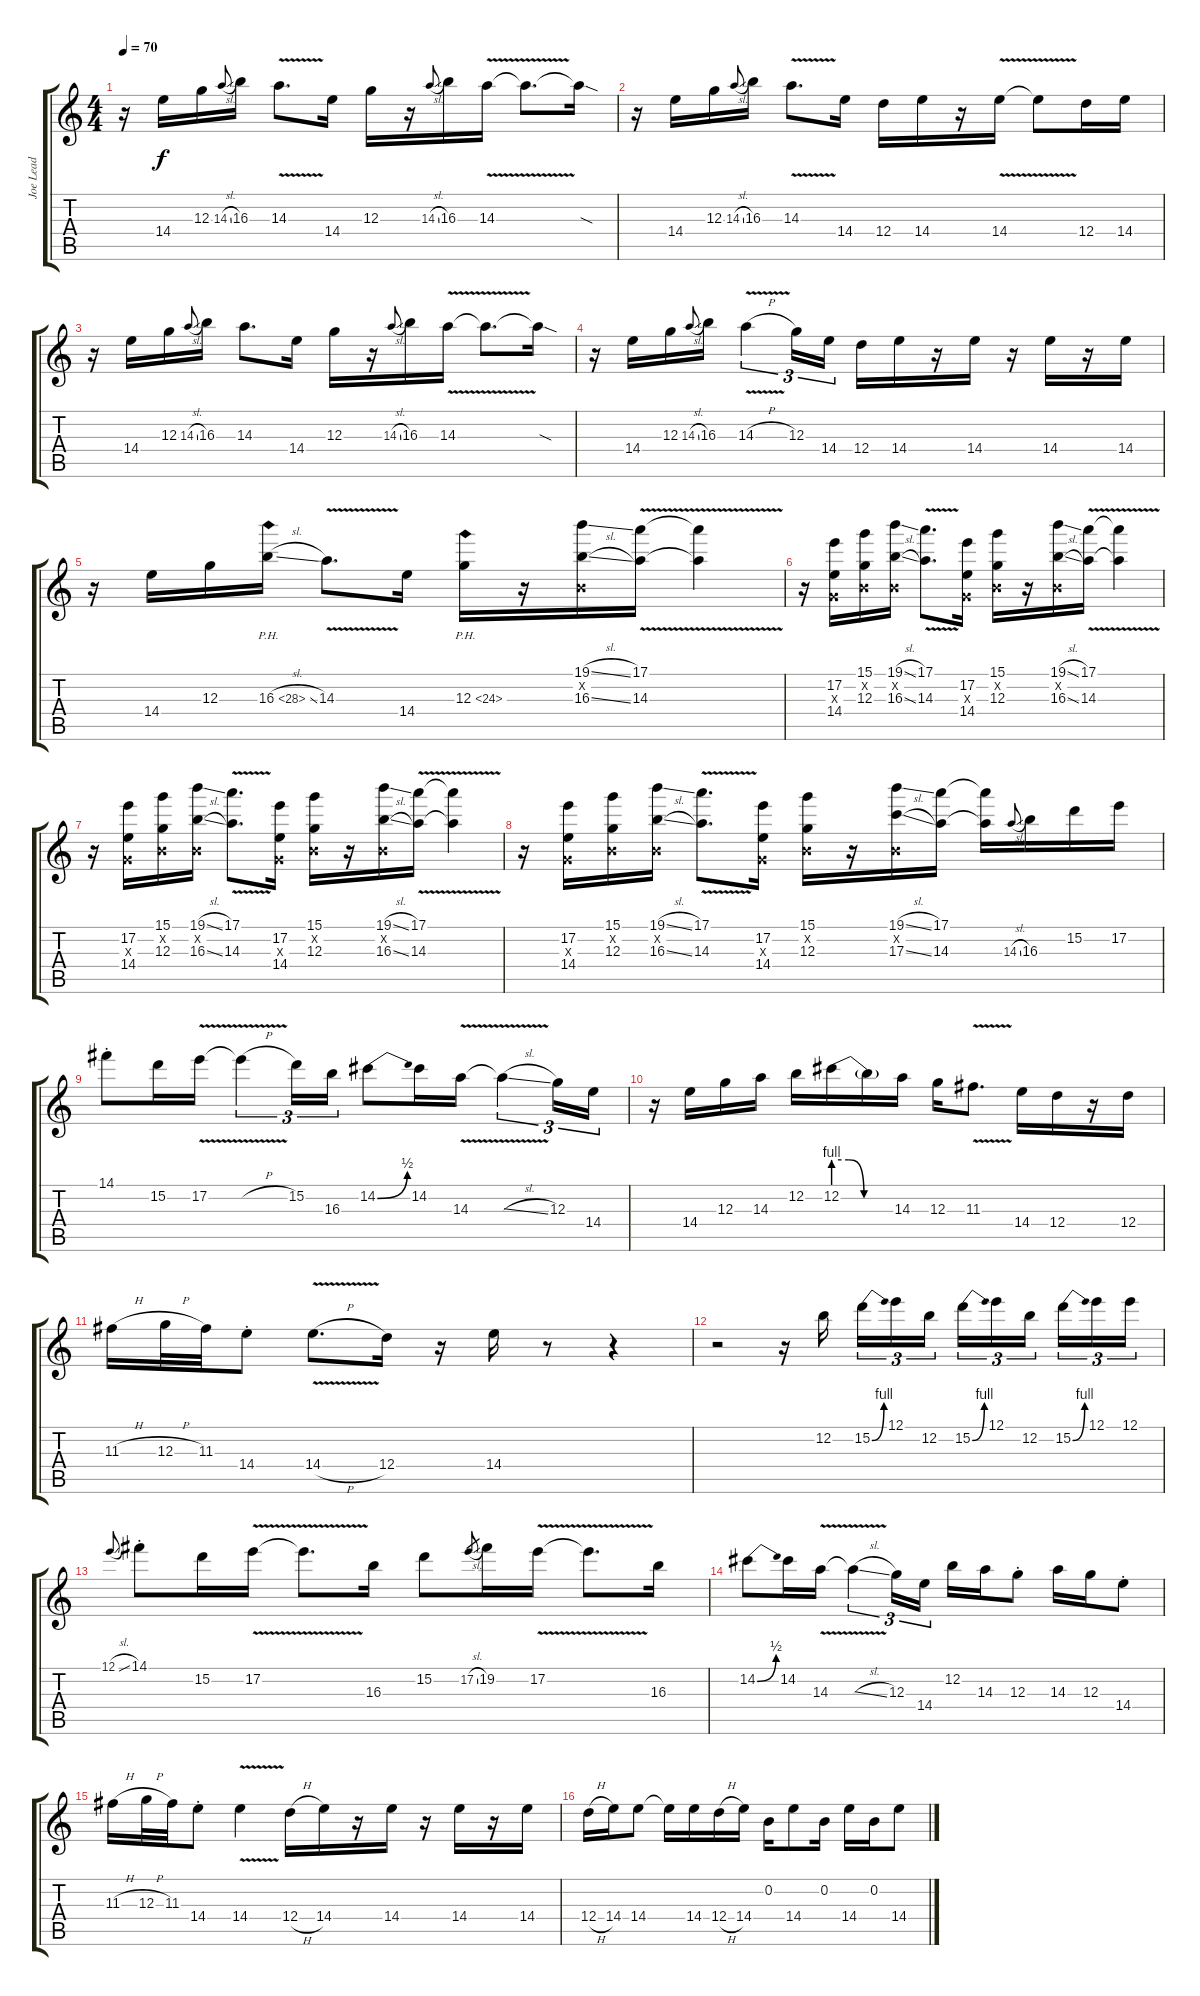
\track ("Joe Lead" "Joe Lead") {instrument distortionguitar}
\staff {score tabs}
\tuning (E4 B3 G3 D3 A2 E2) {hide}
\ts (4 4)
\tempo 70
\clef g2
\ks c
r.16{dy f} 14.4.16 12.3.16 14.3{sl}.8{gr onbeat} 16.3.16 14.3{v}.8{d} 14.4.16 12.3.16 r.16 14.3{sl}.8{gr onbeat} 16.3.16 14.3{v}.16 14.3{t}.8{d} 14.3{sod t}.16 |
r.16 14.4.16 12.3.16 14.3{sl}.8{gr onbeat} 16.3.16 14.3{v}.8{d} 14.4.16 12.4.16 14.4.16 r.16 14.4{v}.16 14.4{t}.8 12.4.16 14.4.16 |
r.16 14.4.16 12.3.16 14.3{sl}.8{gr onbeat} 16.3.16 14.3.8{d} 14.4.16 12.3.16 r.16 14.3{sl}.8{gr onbeat} 16.3.16 14.3{v}.16 14.3{t}.8{d} 14.3{sod t}.16 |
r.16 14.4.16 12.3.16 14.3{sl}.8{gr onbeat} 16.3.16 14.3{v h}.4{tu (3 2)} 12.3.16{tu (3 2)} 14.4.16{tu (3 2)} 12.4.16 14.4.16 r.16 14.4.16 r.16 14.4.16 r.16 14.4.16 |
r.16 14.4.16 12.3.16 16.3{ph 12 sl}.16 14.3{v}.8{d} 14.4.16 12.3{ph 12}.16 r.16 (19.1{sl} 0.2{x} 16.3{sl}).16 (17.1{v} 14.3{v}).16 (17.1{t} 14.3{t}).4 |
r.16 (17.2 0.3{x} 14.4).16 (15.1 0.2{x} 12.3).16 (19.1{sl} 0.2{x} 16.3{sl}).16 (17.1{v} 14.3{v}).8{d} (17.2 0.3{x} 14.4).16 (15.1 0.2{x} 12.3).16 r.16 (19.1{sl} 0.2{x} 16.3{sl}).16 (17.1{v} 14.3{v}).16 (17.1{t} 14.3{t}).4 |
r.16 (17.2 0.3{x} 14.4).16 (15.1 0.2{x} 12.3).16 (19.1{sl} 0.2{x} 16.3{sl}).16 (17.1{v} 14.3{v}).8{d} (17.2 0.3{x} 14.4).16 (15.1 0.2{x} 12.3).16 r.16 (19.1{sl} 0.2{x} 16.3{sl}).16 (17.1{v} 14.3{v}).16 (17.1{t} 14.3{t}).4 |
r.16 (17.2 0.3{x} 14.4).16 (15.1 0.2{x} 12.3).16 (19.1{sl} 0.2{x} 16.3{sl}).16 (17.1{v} 14.3).8{d} (17.2 0.3{x} 14.4).16 (15.1 0.2{x} 12.3).16 r.16 (19.1{sl} 0.2{x} 17.3{sl}).16 (17.1 14.3).16 (17.1{t} 14.3{t}).16 14.3{sl}.8{gr onbeat} 16.3.16 15.2.16 17.2.16 |
14.1{st}.8 15.2.16 17.2{v}.16 17.2{h t}.4{tu (3 2)} 15.2.16{tu (3 2)} 16.3.16{tu (3 2)} 14.2{be (bend 0 0 60 2)}.8 14.2.16 14.3{v}.16 14.3{sl t}.4{tu (3 2)} 12.3.16{tu (3 2)} 14.4.16{tu (3 2)} |
r.16 14.4.16 12.3.16 14.3.16 12.2.16 12.2{be (custom 0 4 15 4 30 0 60 0)}.16 12.2{t}.16 14.3.16 12.3.16 11.3{v}.8{d} 14.4.16 12.4.16 r.16 12.4.16 |
11.3{h}.16 12.3{h}.32 11.3.32 14.4{st}.8 14.4{v h}.8{d} 12.4.16 r.16 14.4.16 r.8 r.4 |
r.2 r.16 12.2.16{beam splitsecondary} 15.2{be (bend 0 0 60 4)}.16{tu (3 2)} 12.1.16{tu (3 2)} 12.2.16{tu (3 2)} 15.2{be (bend 0 0 60 4)}.16{tu (3 2)} 12.1.16{tu (3 2)} 12.2.16{tu (3 2) beam splitsecondary} 15.2{be (bend 0 0 60 4)}.16{tu (3 2)} 12.1.16{tu (3 2)} 12.1.16{tu (3 2)} |
12.1{sl}.8{gr onbeat} 14.1{st}.8 15.2.16 17.2{v}.16 17.2{t}.8{d} 16.3.16 15.2.8 17.2{sl}.8{gr} 19.2.16 17.2{v}.16 17.2{t}.8{d} 16.3.16 |
14.2{be (bend 0 0 60 2)}.8 14.2.16 14.3{v}.16 14.3{sl t}.4{tu (3 2)} 12.3.16{tu (3 2)} 14.4.16{tu (3 2)} 12.2.16 14.3.16 12.3{st}.8 14.3.16 12.3.16 14.4{st}.8 |
11.3{h}.16 12.3{h}.32 11.3.32 14.4{st}.8 14.4{v}.4 12.4{h}.16 14.4.16 r.16 14.4.16 r.16 14.4.16 r.16 14.4.16 |
12.4{h}.16 14.4.16 14.4.8 14.4{t}.16 14.4.16 12.4{h}.16 14.4.16 0.2.16 14.4.8 0.2.16 14.4.16 0.2.16 14.4.8
